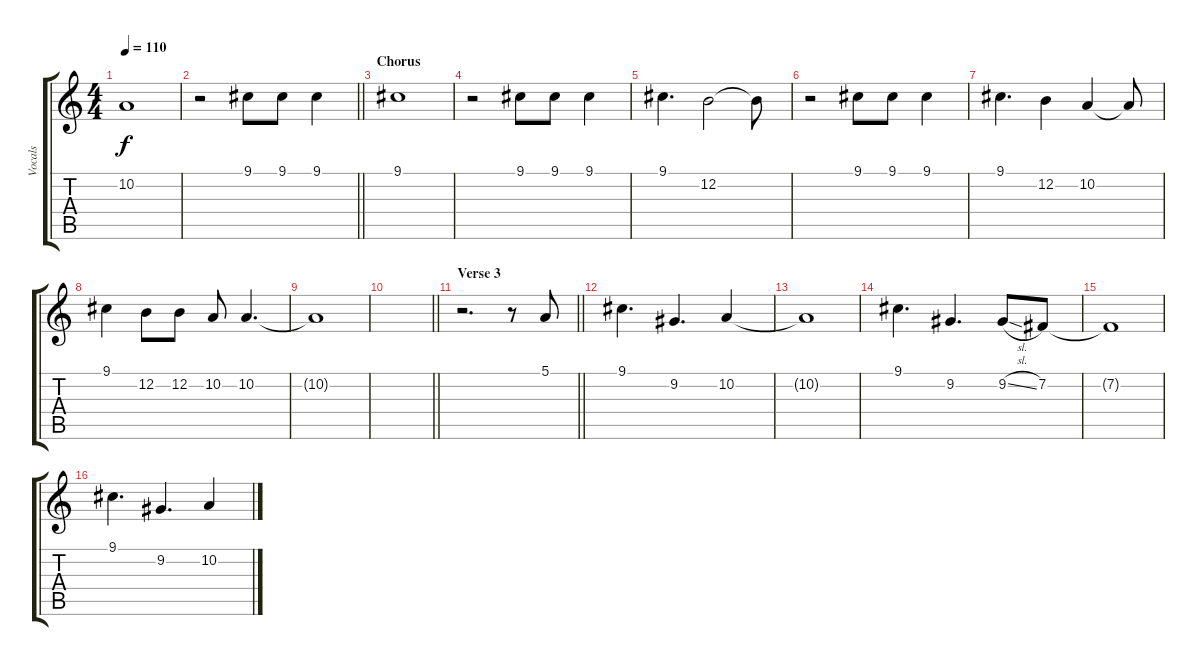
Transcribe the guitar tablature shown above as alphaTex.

\track ("Vocals" "Vocals") {instrument flute}
\staff {score tabs}
\tuning (E4 B3 G3 D3 A2 E2) {hide}
\ts (4 4)
\tempo 110
\clef g2
\ks c
10.2{t}.1{dy f} |
\barLineRight lightlight
r.2 9.1.8 9.1.8 9.1.4 |
\section ("" "Chorus")
9.1.1 |
r.2 9.1.8 9.1.8 9.1.4 |
9.1.4{d} 12.2.2 12.2{t}.8 |
r.2 9.1.8 9.1.8 9.1.4 |
9.1.4{d} 12.2.4 10.2.4 10.2{t}.8 |
9.1.4 12.2.8 12.2.8 10.2.8 10.2.4{d} |
10.2{t}.1 |
\barLineRight lightlight
|
\section ("" "Verse 3")
\barLineRight lightlight
r.2{d} r.8 5.1.8 |
9.1.4{d} 9.2.4{d} 10.2.4 |
10.2{t}.1 |
9.1.4{d} 9.2.4{d} 9.2{sl}.8 7.2.8 |
7.2{t}.1 |
9.1.4{d} 9.2.4{d} 10.2.4
